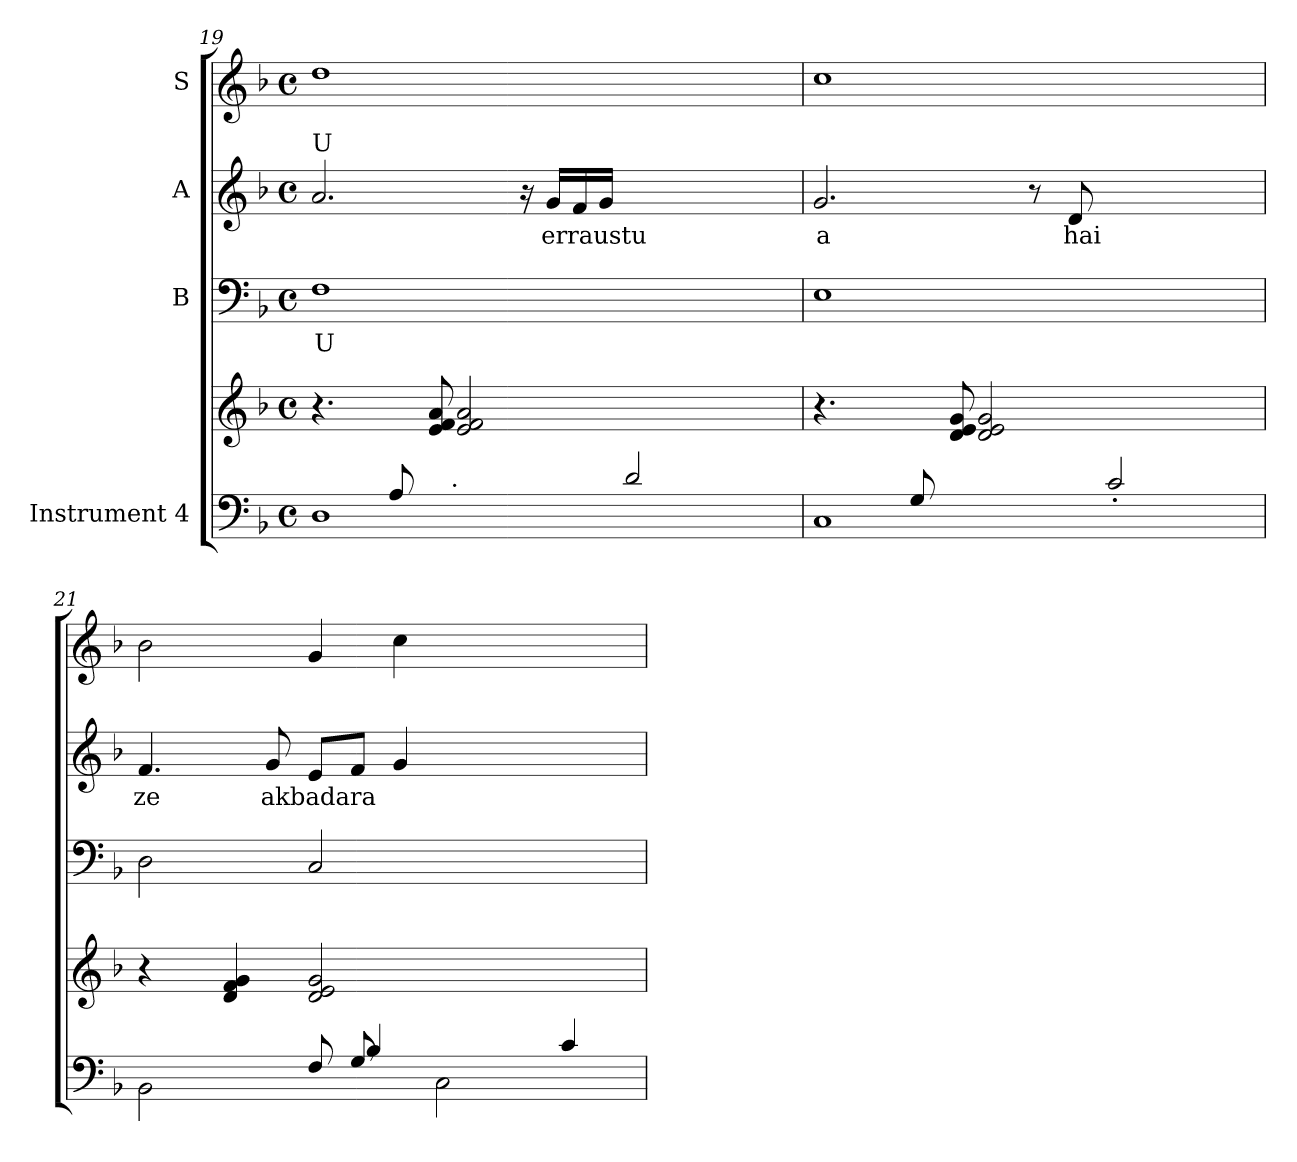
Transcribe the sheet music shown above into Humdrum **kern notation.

**kern	**kern	**kern	**text	**kern	**text	**kern
*part4	*part4	*part3	*part3	*part2	*part2	*part1
*staff5	*staff4	*staff3	*staff3	*staff2	*staff2	*staff1
*I"Instrument 4	*	*I"B	*	*I"A	*	*I"S
*clefF4	*clefG2	*clefF4	*	*clefG2	*	*clefG2
*k[b-]	*k[b-]	*k[b-]	*	*k[b-]	*	*k[b-]
*F:	*F:	*F:	*	*F:	*	*F:
*M4/4	*M4/4	*M4/4	*	*M4/4	*	*M4/4
*met(c)	*met(c)	*met(c)	*	*met(c)	*	*met(c)
=19	=19	=19	=19	=19	=19	=19
*^	*^	*	*	*	*	*
!	!	!	!	!	!	!LO:TX:a:t=U	!	!
!	!	!	!	!	!LO:LY:b:cj	!	!	!
*	*^	*	*	*	*	*	*	*
4.ryy	1D	2ryy	4.r	2ryy	1F	U	2.a/	.	1dd
8A/	.	.	8ryy	.	.	.	.	.	.
1ryy	.	32.ryy	(<(>8e/ 8a/ 8f/	2a/ 2e/ 2f/))	.	.	.	.	.
!	!	!LO:TX:a:t=.	!	!	!	!	!	!	!
.	.	2ryy	.	.	.	.	.	.	.
.	.	.	2ryy	.	.	.	.	.	.
.	.	.	.	.	.	.	16ra	.	.
!	!	!	!	!	!	!	!	!LO:LY:b	!
.	.	.	.	.	.	.	16g/L	erraustu	.
.	.	.	.	.	.	.	16f/	.	.
.	.	.	.	.	.	.	16g/J	.	.
.	2d/	.	.	2ryy	2ryy	.	2ryy	.	2ryy
.	.	4ryy	.	.	.	.	.	.	.
.	.	.	4.ryy	.	.	.	.	.	.
.	.	8ryy	.	.	.	.	.	.	.
.	.	16ryy	.	.	.	.	.	.	.
.	.	64ryy	.	.	.	.	.	.	.
!!LO:LB:g=z
=20	=20	=20	=20	=20	=20	=20	=20	=20	=20
!	!	!	!	!	!	!	!	!LO:LY:b:cj	!
*	*v	*v	*	*^	*	*	*^	*	*
4.ryy	1C	4.r	2ryy	32ryy	1E	.	2.g/	64ryy	a	1cc
.	.	.	.	.	.	.	.	1ryy	.	.
.	.	.	.	1ryy	.	.	.	.	.	.
8G/	.	8ryy	.	.	.	.	.	.	.	.
1ryy	.	(<(>8d/ 8g/ 8e/	2g/ 2d/ 2e/))	.	.	.	.	.	.	.
.	.	2ryy	.	.	.	.	.	.	.	.
.	.	.	.	.	.	.	8r	.	.	.
!	!	!	!	!	!	!	!	!	!LO:LY:b:cj	!
.	.	.	.	.	.	.	8d/	.	hai	.
.	2c'>/	.	2ryy	.	2ryy	.	2ryy	.	.	2ryy
.	.	.	.	.	.	.	.	4ryy	.	.
.	.	.	.	4...ryy	.	.	.	.	.	.
.	.	4.ryy	.	.	.	.	.	.	.	.
.	.	.	.	.	.	.	.	8...ryy	.	.
=21	=21	=21	=21	=21	=21	=21	=21	=21	=21	=21
!	!	!	!	!	!	!	!	!	!LO:LY:b:cj	!
*	*	*v	*v	*v	*	*	*v	*v	*	*
2BB-\	8ryy	4r	2D\	.	4.f/	ze	2b-\
*v	*v	*	*	*	*	*	*
.	4d/ 4f/ 4g/	.	.	.	.	.
!	!	!	!	!	!LO:LY:b	!
.	.	.	.	8g/	akbadara	.
8F/	2g/ 2d/ 2e/	2C/	.	8e/L	.	4g/
*^	*	*	*	*	*	*
8G/	4B-/	.	.	.	8f/J	.	.
2..ryy	.	.	.	.	4g/	.	4cc\
.	2C\	.	.	.	.	.	.
.	.	2ryy	2ryy	.	2ryy	.	2ryy
.	4c/	.	.	.	.	.	.
.	.	8ryy	8ryy	.	8ryy	.	8ryy
*v	*v	*	*	*	*	*	*
=	=	=	=	=	=	=
*-	*-	*-	*-	*-	*-	*-
